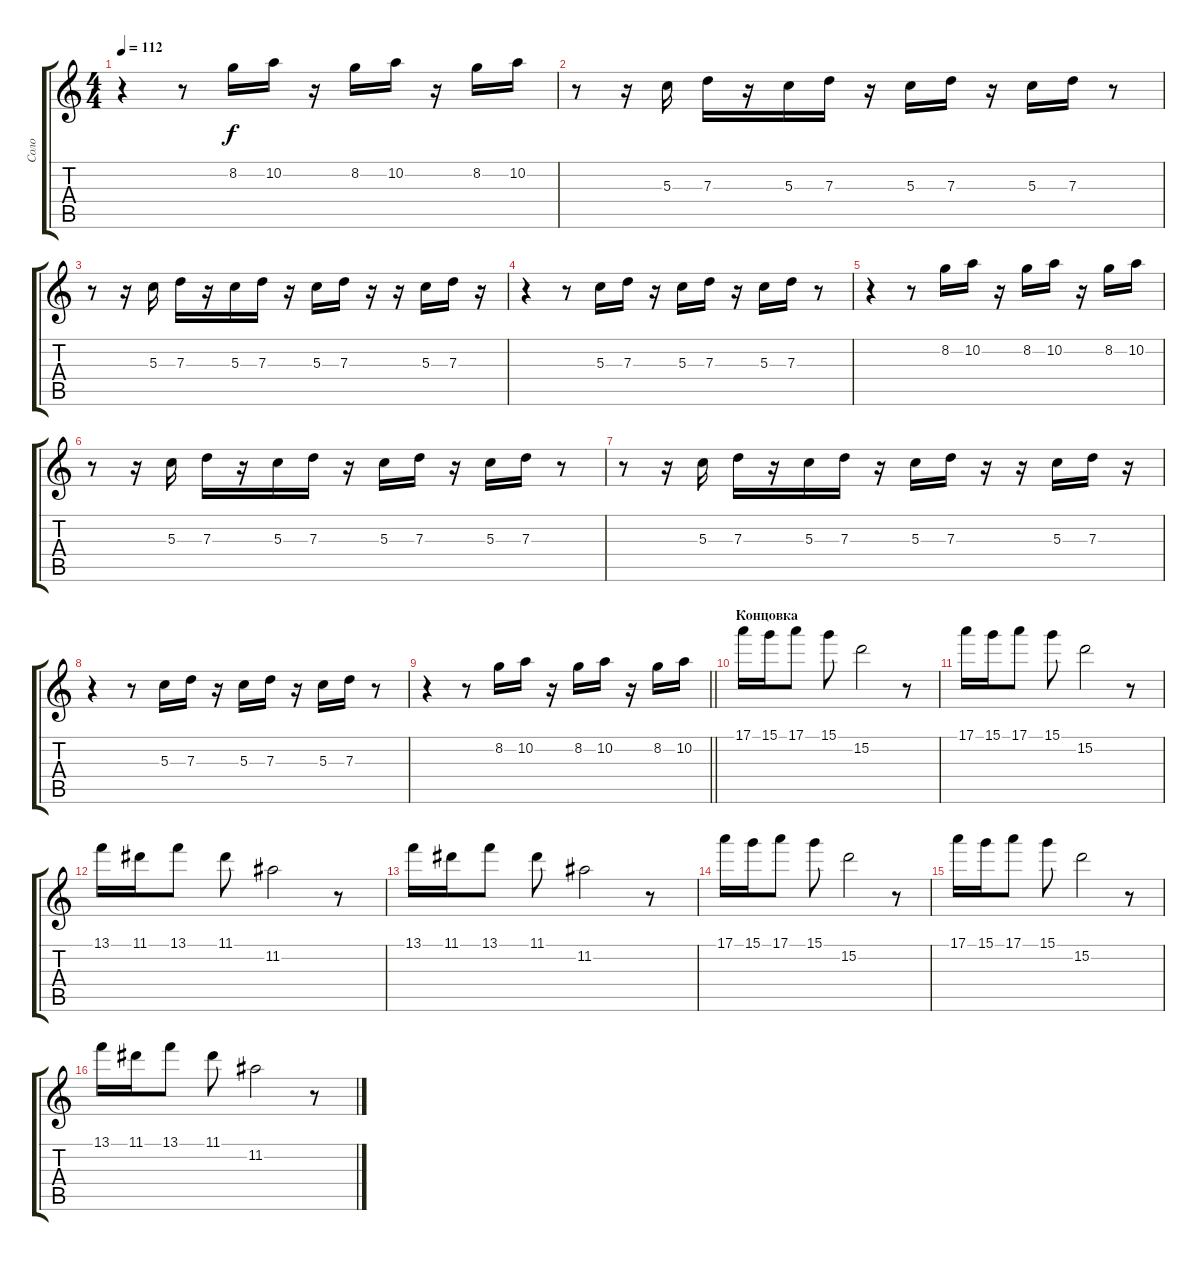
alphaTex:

\track ("Соло" "Соло") {instrument electricguitarjazz}
\staff {score tabs}
\tuning (E4 B3 G3 D3 A2 E2) {hide}
\ts (4 4)
\tempo 112
\clef g2
\ks c
r.4{dy f} r.8 8.2.16 10.2.16 r.16 8.2.16 10.2.16 r.16 8.2.16 10.2.16 |
r.8 r.16 5.3.16 7.3.16 r.16 5.3.16 7.3.16 r.16 5.3.16 7.3.16 r.16 5.3.16 7.3.16 r.8 |
r.8 r.16 5.3.16 7.3.16 r.16 5.3.16 7.3.16 r.16 5.3.16 7.3.16 r.16 r.16 5.3.16 7.3.16 r.16 |
r.4 r.8 5.3.16 7.3.16 r.16 5.3.16 7.3.16 r.16 5.3.16 7.3.16 r.8 |
r.4 r.8 8.2.16 10.2.16 r.16 8.2.16 10.2.16 r.16 8.2.16 10.2.16 |
r.8 r.16 5.3.16 7.3.16 r.16 5.3.16 7.3.16 r.16 5.3.16 7.3.16 r.16 5.3.16 7.3.16 r.8 |
r.8 r.16 5.3.16 7.3.16 r.16 5.3.16 7.3.16 r.16 5.3.16 7.3.16 r.16 r.16 5.3.16 7.3.16 r.16 |
r.4 r.8 5.3.16 7.3.16 r.16 5.3.16 7.3.16 r.16 5.3.16 7.3.16 r.8 |
\barLineRight lightlight
r.4 r.8 8.2.16 10.2.16 r.16 8.2.16 10.2.16 r.16 8.2.16 10.2.16 |
\section ("" "Концовка")
17.1.16 15.1.16 17.1.8 15.1.8 15.2.2 r.8 |
17.1.16 15.1.16 17.1.8 15.1.8 15.2.2 r.8 |
13.1.16 11.1.16 13.1.8 11.1.8 11.2.2 r.8 |
13.1.16 11.1.16 13.1.8 11.1.8 11.2.2 r.8 |
17.1.16{volume 10} 15.1.16 17.1.8 15.1.8 15.2.2 r.8 |
17.1.16{volume 7} 15.1.16 17.1.8 15.1.8 15.2.2 r.8 |
13.1.16 11.1.16 13.1.8 11.1.8 11.2.2 r.8
